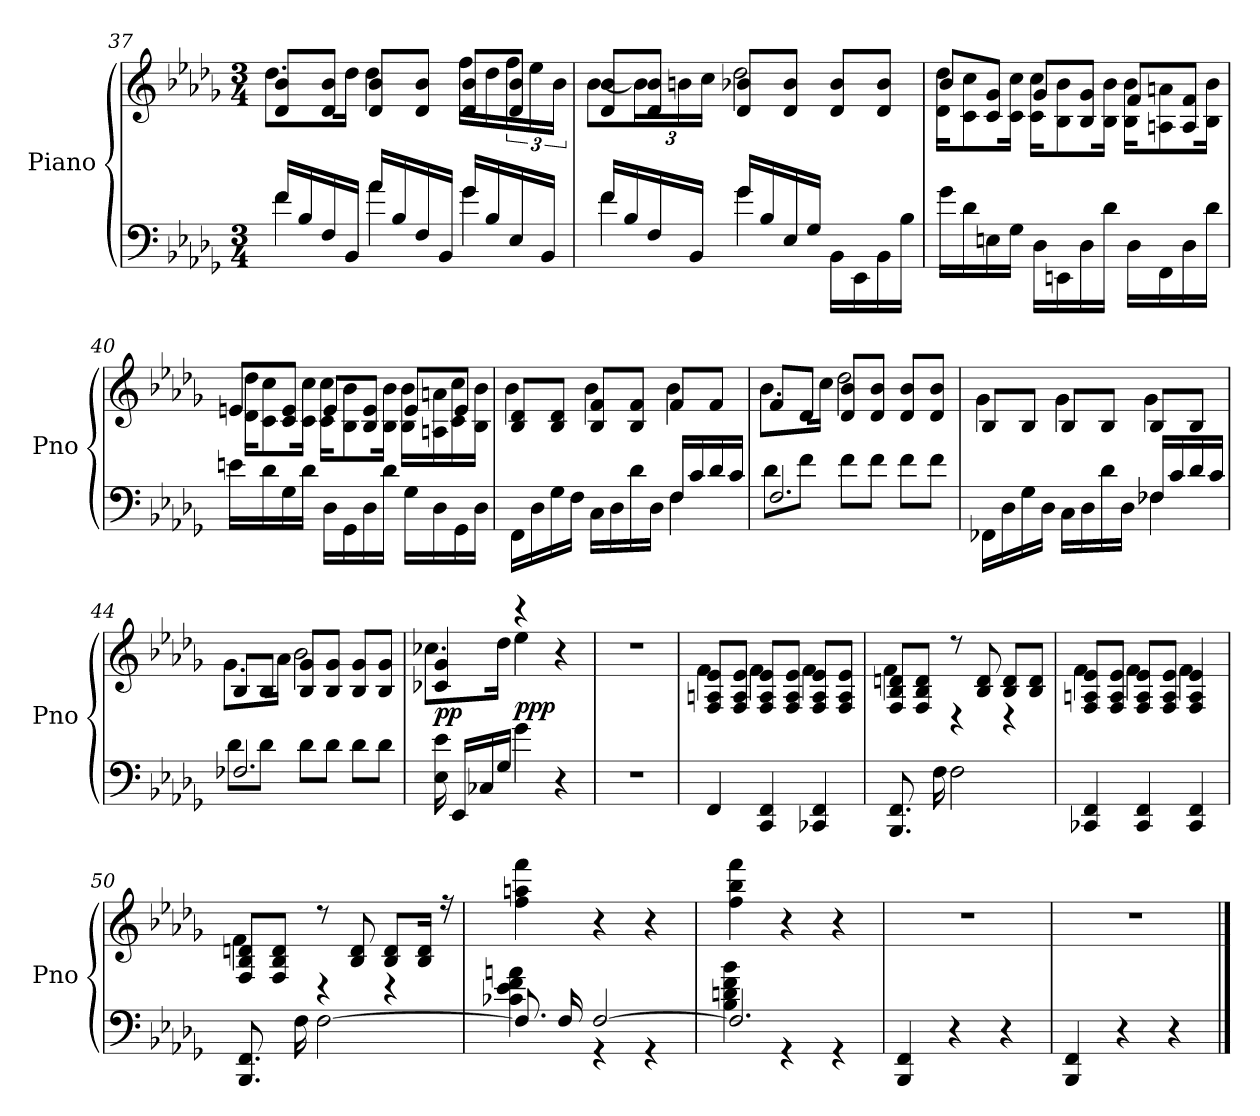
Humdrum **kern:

**kern	**kern	**dynam
*part1	*part1	*part1
*staff2	*staff1	*staff1/2
*I"Piano	*	*
*I'Pno	*	*
*clefF4	*clefG2	*
*k[b-e-a-d-g-]	*k[b-e-a-d-g-]	*
*M3/4	*M3/4	*
=37	=37	=37
*^	*^	*
16fLL	4f	8d- 8b-L	8.dd-L	.
16B-	.	.	.	.
16F	.	8d- 8b-J	.	.
16BB-JJ	.	.	16dd-Jk	.
16a-LL	4a-	8d- 8b-L	4dd-	.
16B-	.	.	.	.
16F	.	8d- 8b-J	.	.
16BB-JJ	.	.	.	.
16g-LL	4g-	8d- 8b-L	16ffLL	.
16B-	.	.	16dd-	.
16E-	.	8d- 8b-J	24ff	.
.	.	.	24ee-	.
16BB-JJ	.	.	.	.
.	.	.	24b-JJ	.
=38	=38	=38	=38	=38
16fLL	4f	8d- 8b-L	[8b-L	.
16B-	.	.	.	.
16F	.	8d- 8b-J	24b-L]	.
.	.	.	24bn	.
16BB-JJ	.	.	.	.
.	.	.	24ccJJ	.
16g-LL	4g-	8d- 8b-XL	2dd-	.
16B-	.	.	.	.
16E-	.	8d- 8b-J	.	.
16G-JJ	.	.	.	.
16BB-\LL	4ryy	8d- 8b-L	.	.
16EE-	.	.	.	.
16BB-	.	8d- 8b-J	.	.
16B-JJ	.	.	.	.
*v	*v	*	*	*
=39	=39	=39	=39
16g-LL	8b-L	16d- 16dd-KL	.
16d-	.	8c 8cc	.
16En	8c 8g-J	.	.
16G-JJ	.	16c 16ccJk	.
16D-LL	8g-L	16c 16ccKL	.
16EEn	.	8B- 8b-	.
16D-	8B- 8g-J	.	.
16d-JJ	.	16B- 16b-Jk	.
16D-LL	8fL	16B- 16b-KL	.
16FF	.	8An 8an	.
16D-	8A 8fJ	.	.
16d-JJ	.	16B- 16b-Jk	.
=40	=40	=40	=40
16enLL	8enL	16d- 16dd-KL	.
16d-	.	8c 8cc	.
16G-	8c 8eJ	.	.
16d-JJ	.	16c 16ccJk	.
16D-LL	8eL	16c 16ccKL	.
16GG-	.	8B- 8b-	.
16D-	8B- 8eJ	.	.
16d-JJ	.	16B- 16b-Jk	.
16G-\LL	8eL	16B- 16b-LL	.
16D-	.	16An 16an	.
16GG-	8eJ	16c 16cc	.
16D-JJ	.	16B- 16b-JJ	.
=41	=41	=41	=41
*^	*	*	*
16FF\LL	2ryy	8B- 8d-L	4b-	.
16D-	.	.	.	.
16G-	.	8B- 8d-J	.	.
16FJJ	.	.	.	.
16CLL	.	8B- 8fL	4b-	.
16D-	.	.	.	.
16d-	.	8B- 8fJ	.	.
16D-JJ	.	.	.	.
16FLL	4F	8fL	4b-	.
16c	.	.	.	.
16d-	.	8fJ	.	.
16cJJ	.	.	.	.
=42	=42	=42	=42	=42
2.F	8d-L	8fL	8.b-L	.
.	8fJ	8d-J	.	.
.	.	.	16ccJk	.
.	8fL	8d- 8b-L	2dd-	.
.	8fJ	8d- 8b-J	.	.
.	8fL	8d- 8b-L	.	.
.	8fJ	8d- 8b-J	.	.
=43	=43	=43	=43	=43
16FF-X\LL	2ryy	8B-L	4g-	.
16D-	.	.	.	.
16G-	.	8B-J	.	.
16D-JJ	.	.	.	.
16CLL	.	8B-L	4g-	.
16D-	.	.	.	.
16d-	.	8B-J	.	.
16D-JJ	.	.	.	.
16F-XLL	4F-X	8B-L	4g-	.
16c	.	.	.	.
16d-	.	8B-J	.	.
16cJJ	.	.	.	.
=44	=44	=44	=44	=44
2.F-X	8d-L	8B-L	8.g-L	.
.	8d-J	8B-J	.	.
.	.	.	16a-Jk	.
.	8d-L	8B- 8g-L	2b-	.
.	8d-J	8B- 8g-J	.	.
.	8d-L	8B- 8g-L	.	.
.	8d-J	8B- 8g-J	.	.
*v	*v	*	*	*
=45	=45	=45	=45
16E- 16e-	4c-X 4g-	8.cc-XL	pp
16EE-LL	.	.	.
16C-X	.	.	.
16G-JJ	.	16dd-Jk	.
4g-	4r	4ee-	ppp
4r	4r	4ryy	.
*	*v	*v	*
=46	=46	=46
2.r	2.r	.
=47	=47	=47
*	*^	*
4FF	8F 8An 8e-L	4f	.
.	8F 8A 8e-J	.	.
4CC 4FF	8F 8A 8e-L	4f	.
.	8F 8A 8e-J	.	.
4CC-X 4FF	8F 8A 8e-L	4f	.
.	8F 8A 8e-J	.	.
=48	=48	=48	=48
8.BBB- 8.FF	8F 8B- 8dnL	4f	.
.	8F 8B- 8dJ	.	.
16F	.	.	.
2F	8r	4r	.
.	8B- 8d	.	.
.	8B- 8dL	4r	.
.	8B- 8dJ	.	.
=49	=49	=49	=49
4CC-X 4FF	8F 8An 8e-L	4f	.
.	8F 8A 8e-J	.	.
4CC- 4FF	8F 8A 8e-L	4f	.
.	8F 8A 8e-J	.	.
4CC- 4FF	4F 4A 4e-	4f	.
=50	=50	=50	=50
8.BBB- 8.FF	8F 8B- 8dnL	4f	.
.	8F 8B- 8dJ	.	.
16F	.	.	.
[2F	8r	4r	.
.	8B- 8d	.	.
.	8B- 8dL	4r	.
.	16B- 16dJk	.	.
.	16r	.	.
*	*v	*v	*
=51	=51	=51
*^	*	*
8.F]	4c-X 4e- 4f 4an	4ff 4aan 4fff	.
16F	.	.	.
[2F	4r	4r	.
.	4r	4r	.
=52	=52	=52	=52
2.F]	4B- 4dn 4f 4b-	4ff 4bb- 4fff	.
.	4r	4r	.
.	4r	4r	.
*v	*v	*	*
=53	=53	=53
4BBB- 4FF	2.r	.
4r	.	.
4r	.	.
=54	=54	=54
4BBB- 4FF	2.r	.
4r	.	.
4r	.	.
==	==	==
*-	*-	*-
